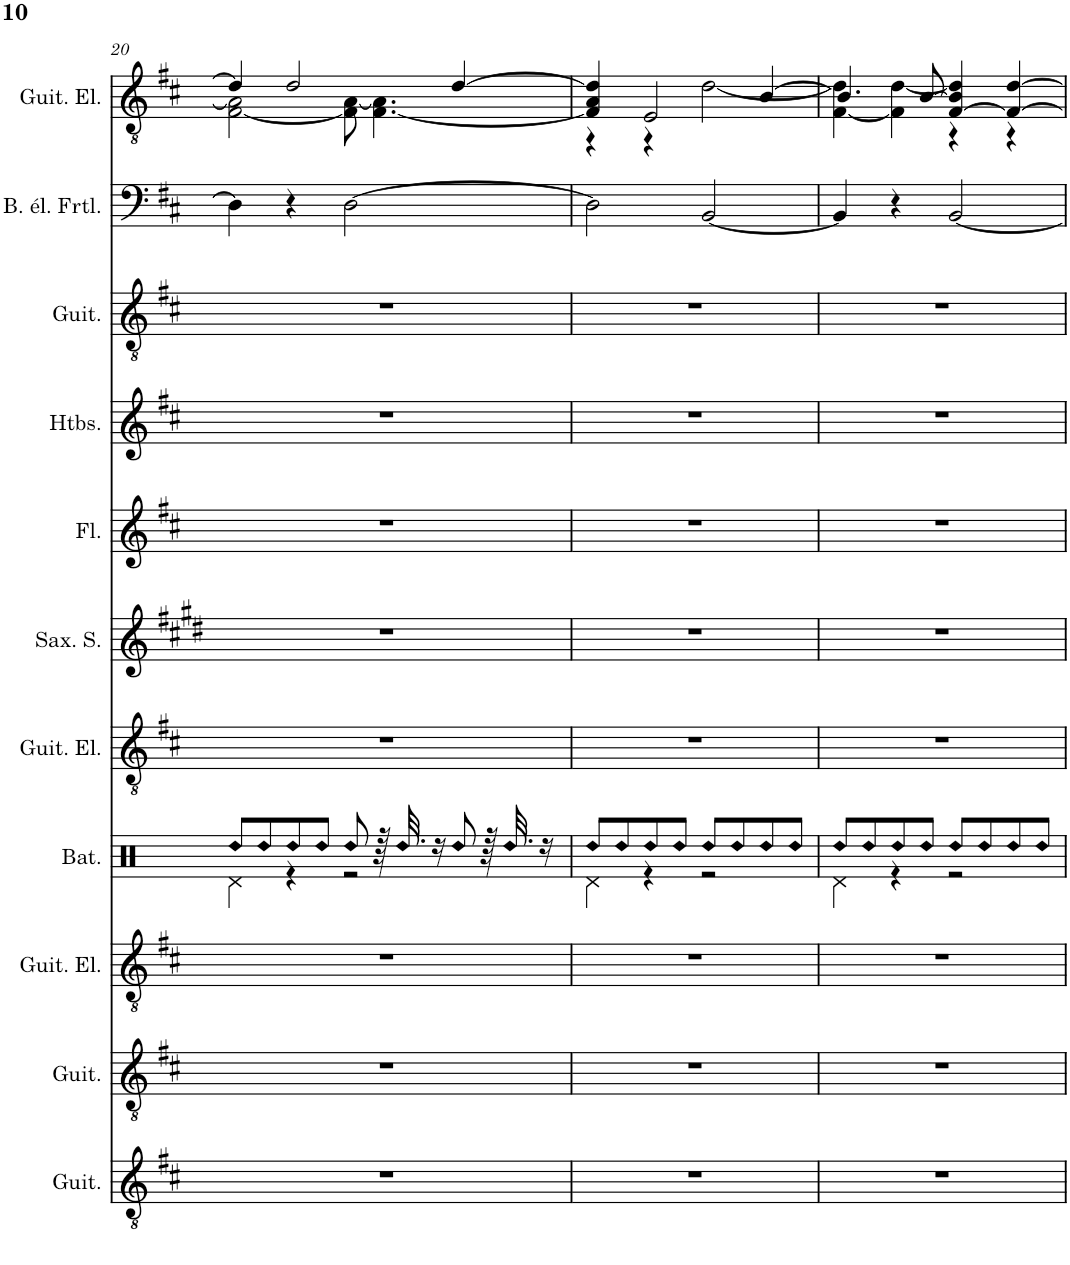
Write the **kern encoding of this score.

**kern	**kern	**kern	**kern	**kern	**kern	**kern	**kern	**kern	**kern	**kern
*part11	*part10	*part9	*part8	*part7	*part6	*part5	*part4	*part3	*part2	*part1
*staff11	*staff10	*staff9	*staff8	*staff7	*staff6	*staff5	*staff4	*staff3	*staff2	*staff1
*I"Guitare acoustique	*I"Guitare acoustique	*I"Guitare électrique	*I"Batterie	*I"Guitare électrique	*I"Saxophone Soprano	*I"Flûte	*I"Hautbois	*I"Guitare acoustique	*I"Basse électrique fretless	*I"Guitare électrique
*I'Guit.	*I'Guit.	*I'Guit. El.	*I'Bat.	*I'Guit. El.	*I'Sax. S.	*I'Fl.	*I'Htbs.	*I'Guit.	*I'B. él. Frtl.	*I'Guit. El.
!!LO:PB:g=z
*clefGv2	*clefGv2	*clefGv2	*clefX	*clefGv2	*clefG2	*clefG2	*clefG2	*clefGv2	*clefF4	*clefGv2
*	*	*	*	*	*Trd1c2	*	*	*	*Trd7c12	*
*k[f#c#]	*k[f#c#]	*k[f#c#]	*k[]	*k[f#c#]	*k[f#c#g#d#]	*k[f#c#]	*k[f#c#]	*k[f#c#]	*k[f#c#]	*k[f#c#]
*M4/4	*M4/4	*M4/4	*M4/4	*M4/4	*M4/4	*M4/4	*M4/4	*M4/4	*M4/4	*M4/4
=20	=20	=20	=20	=20	=20	=20	=20	=20	=20	=20
!	!	!	!LO:N:head=diamond	!	!	!	!	!	!	!
*	*	*	*^	*	*	*	*	*	*	*^
1r	1r	1r	8Rdd/L	4Rd\	1r	1r	1r	1r	1r	4D\]	4d/]	[2F#\ 2A\]
!	!	!	!LO:N:head=diamond	!	!	!	!	!	!	!	!	!
.	.	.	8Rdd/	.	.	.	.	.	.	.	.	.
!	!	!	!LO:N:head=diamond	!	!	!	!	!	!	!	!	!
.	.	.	8Rdd/	4r	.	.	.	.	.	4r	2d/	.
!	!	!	!LO:N:head=diamond	!	!	!	!	!	!	!	!	!
.	.	.	8Rdd/J	.	.	.	.	.	.	.	.	.
!	!	!	!LO:N:head=diamond	!	!	!	!	!	!	!	!	!
.	.	.	8Rdd/	2r	.	.	.	.	.	[2D\	.	8F#\] [8A\
.	.	.	64r	.	.	.	.	.	.	.	.	[4.F#\ 4.A\]
!	!	!	!LO:N:head=diamond	!	!	!	!	!	!	!	!	!
.	.	.	32.Rdd/	.	.	.	.	.	.	.	.	.
.	.	.	16r	.	.	.	.	.	.	.	.	.
!	!	!	!LO:N:head=diamond	!	!	!	!	!	!	!	!	!
.	.	.	8Rdd/	.	.	.	.	.	.	.	[4d/	.
.	.	.	64r	.	.	.	.	.	.	.	.	.
!	!	!	!LO:N:head=diamond	!	!	!	!	!	!	!	!	!
.	.	.	32.Rdd/	.	.	.	.	.	.	.	.	.
.	.	.	16r	.	.	.	.	.	.	.	.	.
=21	=21	=21	=21	=21	=21	=21	=21	=21	=21	=21	=21	=21
!	!	!	!LO:N:head=diamond	!	!	!	!	!	!	!	!	!
1r	1r	1r	8Rdd/L	4Rd\	1r	1r	1r	1r	1r	2D\]	4F#/] 4A/ 4d/]	4r
!	!	!	!LO:N:head=diamond	!	!	!	!	!	!	!	!	!
.	.	.	8Rdd/	.	.	.	.	.	.	.	.	.
!	!	!	!LO:N:head=diamond	!	!	!	!	!	!	!	!	!
.	.	.	8Rdd/	4r	.	.	.	.	.	.	2E/	4r
!	!	!	!LO:N:head=diamond	!	!	!	!	!	!	!	!	!
.	.	.	8Rdd/J	.	.	.	.	.	.	.	.	.
!	!	!	!LO:N:head=diamond	!	!	!	!	!	!	!	!	!
.	.	.	8Rdd/L	2r	.	.	.	.	.	[2BB/	.	[2d\
!	!	!	!LO:N:head=diamond	!	!	!	!	!	!	!	!	!
.	.	.	8Rdd/	.	.	.	.	.	.	.	.	.
!	!	!	!LO:N:head=diamond	!	!	!	!	!	!	!	!	!
.	.	.	8Rdd/	.	.	.	.	.	.	.	[4B/	.
!	!	!	!LO:N:head=diamond	!	!	!	!	!	!	!	!	!
.	.	.	8Rdd/J	.	.	.	.	.	.	.	.	.
=22	=22	=22	=22	=22	=22	=22	=22	=22	=22	=22	=22	=22
!	!	!	!LO:N:head=diamond	!	!	!	!	!	!	!	!	!
1r	1r	1r	8Rdd/L	4Rd\	1r	1r	1r	1r	1r	4BB/]	4.B/]	[4F#\ 4d\]
!	!	!	!LO:N:head=diamond	!	!	!	!	!	!	!	!	!
.	.	.	8Rdd/	.	.	.	.	.	.	.	.	.
!	!	!	!LO:N:head=diamond	!	!	!	!	!	!	!	!	!
.	.	.	8Rdd/	4r	.	.	.	.	.	4r	.	4F#\] [4d\
!	!	!	!LO:N:head=diamond	!	!	!	!	!	!	!	!	!
.	.	.	8Rdd/J	.	.	.	.	.	.	.	[8B/	.
!	!	!	!LO:N:head=diamond	!	!	!	!	!	!	!	!	!
.	.	.	8Rdd/L	2r	.	.	.	.	.	[2BB/	[4F#/ 4B/] 4d/]	4r
!	!	!	!LO:N:head=diamond	!	!	!	!	!	!	!	!	!
.	.	.	8Rdd/	.	.	.	.	.	.	.	.	.
!	!	!	!LO:N:head=diamond	!	!	!	!	!	!	!	!	!
.	.	.	8Rdd/	.	.	.	.	.	.	.	4F#/_ [4d/	4r
!	!	!	!LO:N:head=diamond	!	!	!	!	!	!	!	!	!
.	.	.	8Rdd/J	.	.	.	.	.	.	.	.	.
*	*	*	*v	*v	*	*	*	*	*	*	*v	*v
=	=	=	=	=	=	=	=	=	=	=
*-	*-	*-	*-	*-	*-	*-	*-	*-	*-	*-
